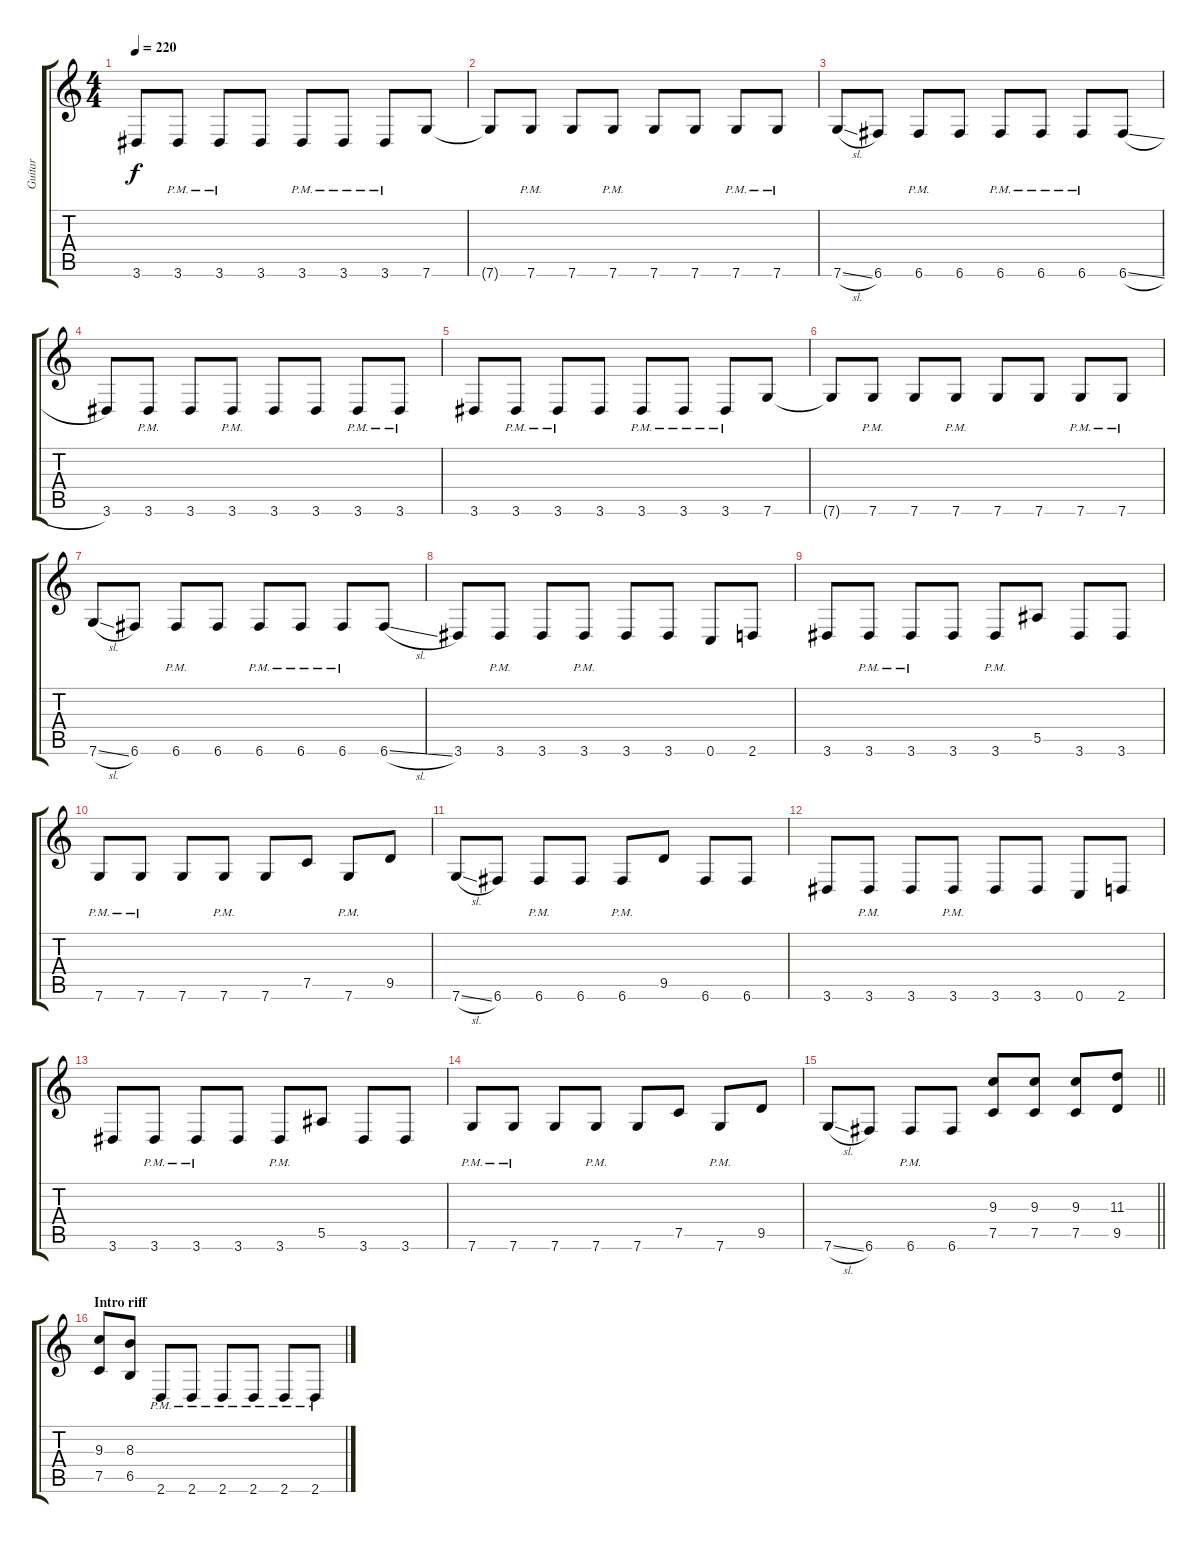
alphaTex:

\track ("Guitar" "Guitar") {instrument distortionguitar}
\staff {score tabs}
\tuning (C4 G3 Eb3 Bb2 F2 C2) {hide}
\ts (4 4)
\tempo 220
\clef g2
\ks c
3.6.8{dy f} 3.6{pm}.8 3.6{pm}.8 3.6.8 3.6{pm}.8 3.6{pm}.8 3.6{pm}.8 7.6.8 |
7.6{t}.8 7.6{pm}.8 7.6.8 7.6{pm}.8 7.6.8 7.6.8 7.6{pm}.8 7.6{pm}.8 |
7.6{sl}.8 6.6.8 6.6{pm}.8 6.6.8 6.6{pm}.8 6.6{pm}.8 6.6{pm}.8 6.6{sl}.8 |
3.6.8 3.6{pm}.8 3.6.8 3.6{pm}.8 3.6.8 3.6.8 3.6{pm}.8 3.6{pm}.8 |
3.6.8 3.6{pm}.8 3.6{pm}.8 3.6.8 3.6{pm}.8 3.6{pm}.8 3.6{pm}.8 7.6.8 |
7.6{t}.8 7.6{pm}.8 7.6.8 7.6{pm}.8 7.6.8 7.6.8 7.6{pm}.8 7.6{pm}.8 |
7.6{sl}.8 6.6.8 6.6{pm}.8 6.6.8 6.6{pm}.8 6.6{pm}.8 6.6{pm}.8 6.6{sl}.8 |
3.6.8 3.6{pm}.8 3.6.8 3.6{pm}.8 3.6.8 3.6.8 0.6.8 2.6.8 |
3.6.8 3.6{pm}.8 3.6{pm}.8 3.6.8 3.6{pm}.8 5.5.8 3.6.8 3.6.8 |
7.6{pm}.8 7.6{pm}.8 7.6.8 7.6{pm}.8 7.6.8 7.5.8 7.6{pm}.8 9.5.8 |
7.6{sl}.8 6.6.8 6.6{pm}.8 6.6.8 6.6{pm}.8 9.5.8 6.6.8 6.6.8 |
3.6.8 3.6{pm}.8 3.6.8 3.6{pm}.8 3.6.8 3.6.8 0.6.8 2.6.8 |
3.6.8 3.6{pm}.8 3.6{pm}.8 3.6.8 3.6{pm}.8 5.5.8 3.6.8 3.6.8 |
7.6{pm}.8 7.6{pm}.8 7.6.8 7.6{pm}.8 7.6.8 7.5.8 7.6{pm}.8 9.5.8 |
\barLineRight lightlight
7.6{sl}.8 6.6.8 6.6{pm}.8 6.6.8 (9.3 7.5).8 (9.3 7.5).8 (9.3 7.5).8 (11.3 9.5).8 |
\section ("" "Intro riff")
(9.3 7.5).8 (8.3 6.5).8 2.6{pm}.8 2.6{pm}.8 2.6{pm}.8 2.6{pm}.8 2.6{pm}.8 2.6{pm}.8
